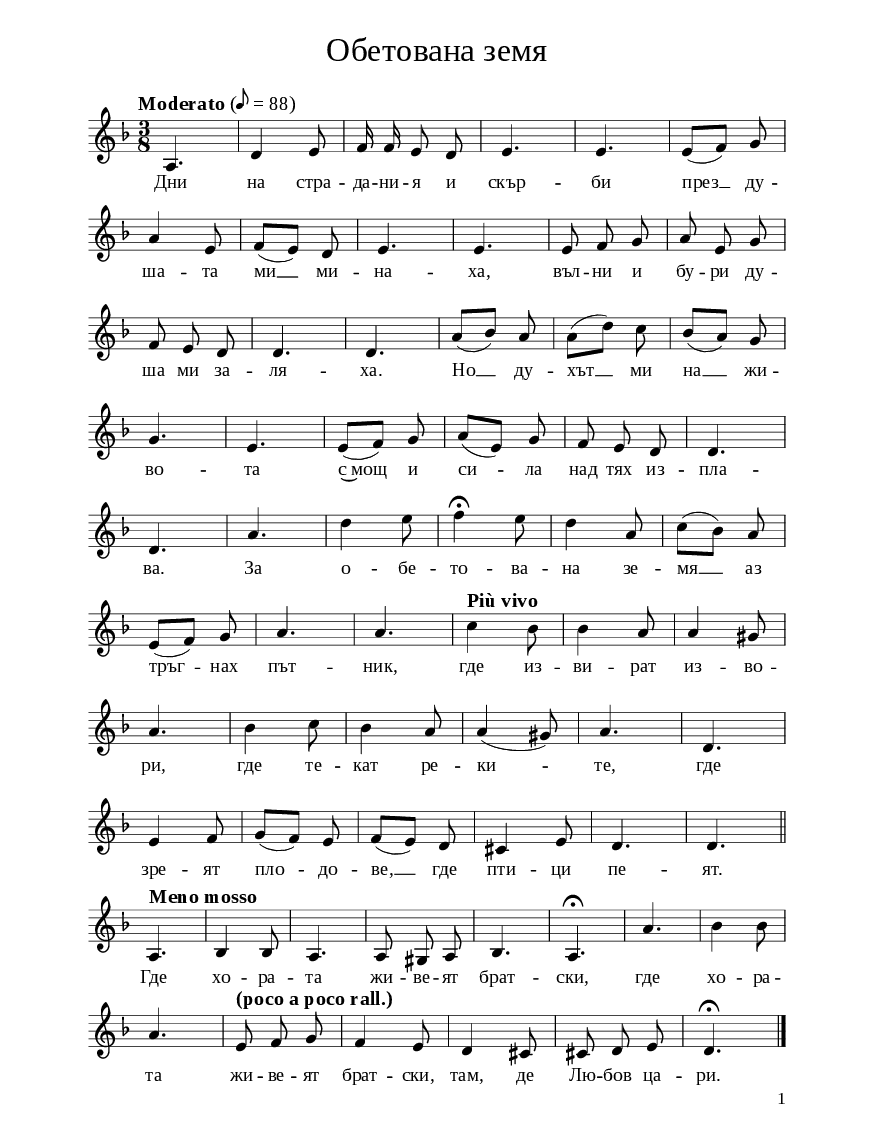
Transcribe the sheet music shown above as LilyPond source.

\version "2.24.4"

\include "include/globals.ily"

\bookpart {
  \label #'ref134
  \tocItem \markup "Обетована земя"
  \paper {
    print-all-headers = ##t
    print-page-number = ##t
    print-first-page-number = ##t

    % put page numbers on the bottom
    oddHeaderMarkup = \markup ""
    evenHeaderMarkup = \markup ""
    oddFooterMarkup = \markup
    \fill-line {
      ""
      \if \should-print-page-number \fromproperty #'page:page-number-string
    }
    evenFooterMarkup = \markup
    \fill-line {
      \if \should-print-page-number \fromproperty #'page:page-number-string
      ""
    }

    left-margin = 1.5\cm
    right-margin = 1.5\cm
    top-margin = 1.6\cm
    bottom-margin = 1.2\cm
    ragged-bottom = ##t % do not spread the staves to fill the whole vertical space

    % change distance between staves
    system-system-spacing =
    #'((basic-distance . 13)
       (minimum-distance . 6)
       (padding . 1)
       (stretchability . 12))
  }
  \score {
    \include "include/score-layout.ily"


    \new Voice \relative c' {
      \clef treble
      \key d \minor
      \time 3/8
      \tempoFunc "Moderato" 8 "88"
      \autoBeamOff
      a4. | % 2
      d4  e8 | % 3
      f16  f16  e8  d8 | % 4
      e4. | % 5
      e4. | % 6
      e8 ( [  f8 ) ]  g8 \break | % 7
      a4  e8 | % 8
      f8 ( [  e8 ) ]  d8 | % 9
      e4. |
      e4. | % 11
      e8  f8  g8 | % 12
      a8  e8  g8 \break | % 13
      f8  e8  d8 | % 14
      d4. | % 15
      d4. | % 16
      a'8 ( [  bes8 ) ]  a8 | % 17
      a8 ( [  d8 ) ]  c8 | % 18
      bes8 ( [  a8 ) ]  g8 \break | % 19
      g4. |
      e4. | % 21
      e8 ( [  f8 ) ]  g8 | % 22
      a8 ( [  e8 ) ]  g8 | % 23
      f8  e8  d8 | % 24
      d4. \break | % 25
      d4. | % 26
      a'4. | % 27
      d4  e8 | % 28
      f4 ^\fermata  e8 | % 29
      d4  a8 |
      c8 ( [  bes8 ) ]  a8 \break | % 31
      e8 ( [  f8 ) ]  g8 | % 32
      a4. | % 33
      a4. | % 34
      \tempo "Più vivo" c4 bes8 | % 35
      bes4  a8 | % 36
      a4  gis8 \break | % 37
      a4. | % 38
      bes4  c8 | % 39
      bes4  a8 |
      a4 (  gis8 ) | % 41
      a4. | % 42
      d,4. \break | % 43
      e4  f8 | % 44
      g8 ( [  f8 ) ]  e8 | % 45
      f8 ( [  e8 ) ]  d8 | % 46
      cis4  e8 | % 47
      d4. | % 48
      d4. \break | \bar "||" % 49
      \tempo "Meno mosso" a4. |
      bes4  bes8 | % 51
      a4. | % 52
      a8  gis8  a8 | % 53
      bes4. | % 54
      a4. ^\fermata | % 55
      a'4. | % 56
      bes4  bes8 \break | % 57
      a4. | % 58
      \tempo "(poco a poco rall.)" e8 f8
      g8 | % 59
      f4  e8 |
      d4  cis8 | % 61
      cis8  d8  e8 | % 62
      d4. ^\fermata \bar "|."
    }

    \addlyrics {
      Дни на стра -- да -- ни -- я и
      скър -- би през __  ду -- ша -- та
      ми __  ми -- на -- ха, въл -- ни и
      бу -- ри ду -- ша ми за -- ля -- ха.
      Но __   ду -- хът __  ми на __ жи
      -- во -- та с~мощ  и си -- ла
      над тях из -- пла -- ва. За о --
      бе -- то -- ва -- на зе -- мя __  аз
      тръг -- нах път -- ник, где из
      -- ви -- рат из -- во -- ри, где те --
      кат ре -- ки -- те, где зре --
      ят пло -- до -- ве, __ где пти
      -- ци пе -- ят. Где хо -- ра -- та
      жи -- ве -- ят брат -- ски, где хо
      -- ра -- та жи -- ве -- ят брат --
      ски, там, де Лю -- бов ца -- ри.}

      \header {
        title = \titleFunc #'ref_desc_11 "Обетована земя" "Obetovana zemja"
      }

      \midi{}

    } % score


  } % bookpart
